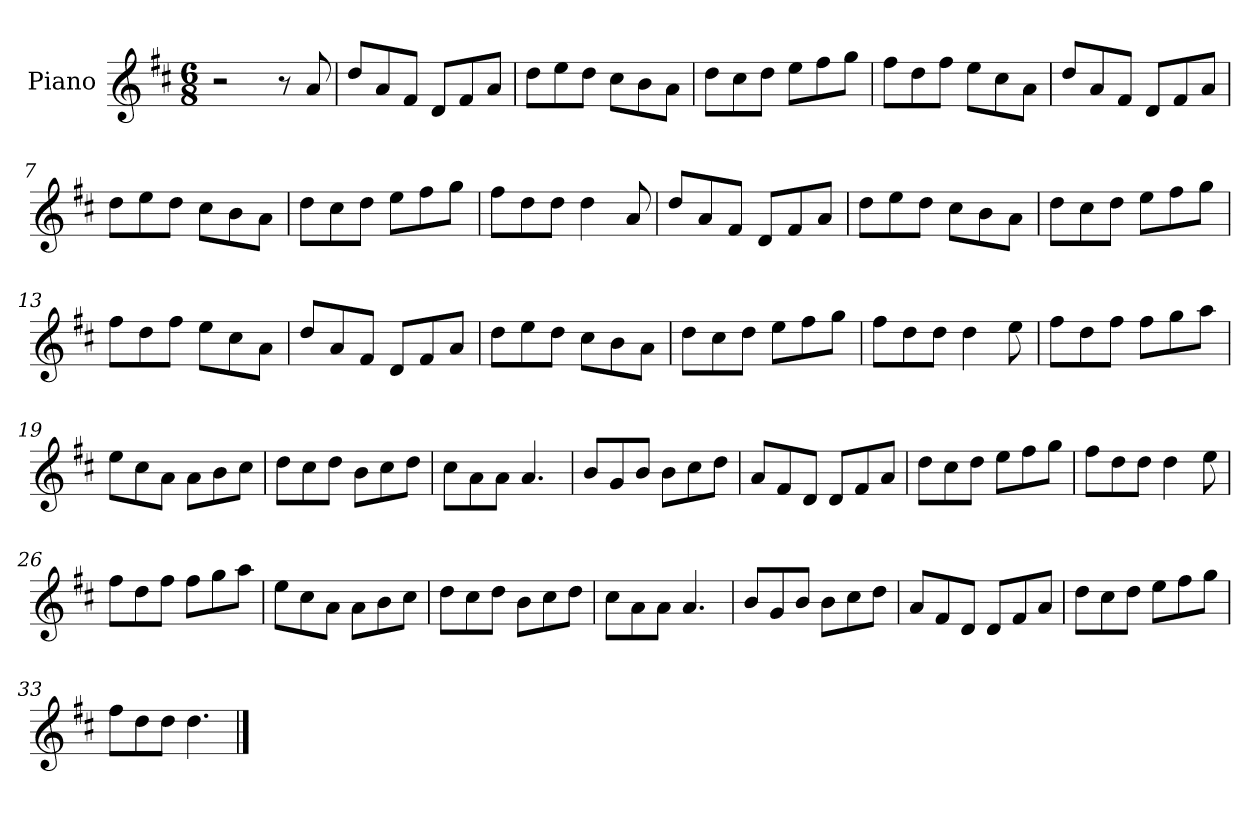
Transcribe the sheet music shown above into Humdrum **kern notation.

**kern
*part1
*staff1
*I"Piano
*I'Pno
*clefG2
*k[f#c#]
*M6/8
=1
2r
8r
8a/
=2
8dd/L
8a/
8f#/J
8d/L
8f#/
8a/J
=3
8dd\L
8ee\
8dd\J
8cc#\L
8b\
8a\J
=4
8dd\L
8cc#\
8dd\J
8ee\L
8ff#\
8gg\J
=5
8ff#\L
8dd\
8ff#\J
8ee\L
8cc#\
8a\J
=6
8dd/L
8a/
8f#/J
8d/L
8f#/
8a/J
=7
8dd\L
8ee\
8dd\J
8cc#\L
8b\
8a\J
=8
8dd\L
8cc#\
8dd\J
8ee\L
8ff#\
8gg\J
=9
8ff#\L
8dd\
8dd\J
4dd\
8a/
=10
8dd/L
8a/
8f#/J
8d/L
8f#/
8a/J
=11
8dd\L
8ee\
8dd\J
8cc#\L
8b\
8a\J
=12
8dd\L
8cc#\
8dd\J
8ee\L
8ff#\
8gg\J
=13
8ff#\L
8dd\
8ff#\J
8ee\L
8cc#\
8a\J
=14
8dd/L
8a/
8f#/J
8d/L
8f#/
8a/J
=15
8dd\L
8ee\
8dd\J
8cc#\L
8b\
8a\J
=16
8dd\L
8cc#\
8dd\J
8ee\L
8ff#\
8gg\J
=17
8ff#\L
8dd\
8dd\J
4dd\
8ee\
=18
8ff#\L
8dd\
8ff#\J
8ff#\L
8gg\
8aa\J
=19
8ee\L
8cc#\
8a\J
8a\L
8b\
8cc#\J
=20
8dd\L
8cc#\
8dd\J
8b\L
8cc#\
8dd\J
=21
8cc#\L
8a\
8a\J
4.a/
=22
8b/L
8g/
8b/J
8b\L
8cc#\
8dd\J
=23
8a/L
8f#/
8d/J
8d/L
8f#/
8a/J
=24
8dd\L
8cc#\
8dd\J
8ee\L
8ff#\
8gg\J
=25
8ff#\L
8dd\
8dd\J
4dd\
8ee\
=26
8ff#\L
8dd\
8ff#\J
8ff#\L
8gg\
8aa\J
=27
8ee\L
8cc#\
8a\J
8a\L
8b\
8cc#\J
=28
8dd\L
8cc#\
8dd\J
8b\L
8cc#\
8dd\J
=29
8cc#\L
8a\
8a\J
4.a/
=30
8b/L
8g/
8b/J
8b\L
8cc#\
8dd\J
=31
8a/L
8f#/
8d/J
8d/L
8f#/
8a/J
=32
8dd\L
8cc#\
8dd\J
8ee\L
8ff#\
8gg\J
=33
8ff#\L
8dd\
8dd\J
4.dd\
==
*-
